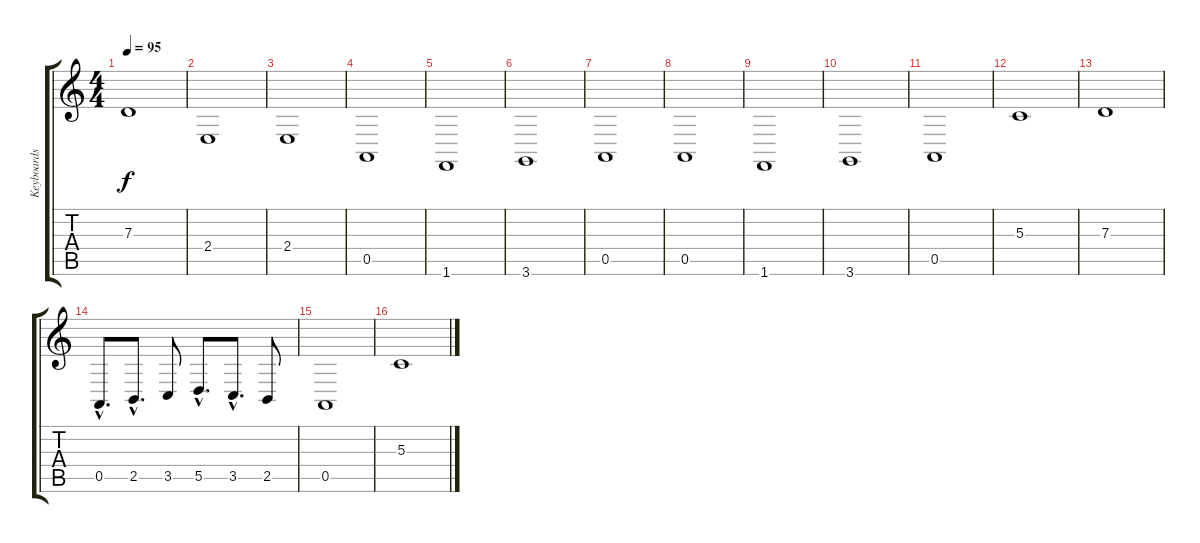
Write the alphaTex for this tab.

\track ("Keyboards 1" "Keyboards ") {instrument stringensemble1}
\staff {score tabs}
\tuning (E4 B3 G3 D3 A2 E2) {hide}
\ts (4 4)
\tempo 95
\clef g2
\ks c
7.3.1{dy f} |
2.4.1 |
2.4.1 |
0.5.1 |
1.6.1 |
3.6.1 |
0.5.1 |
0.5.1 |
1.6.1 |
3.6.1 |
0.5.1 |
5.3.1 |
7.3.1 |
0.5{hac}.8{d} 2.5{hac}.8{d} 3.5.8 5.5{hac}.8{d} 3.5{hac}.8{d} 2.5.8 |
0.5.1 |
5.3.1
